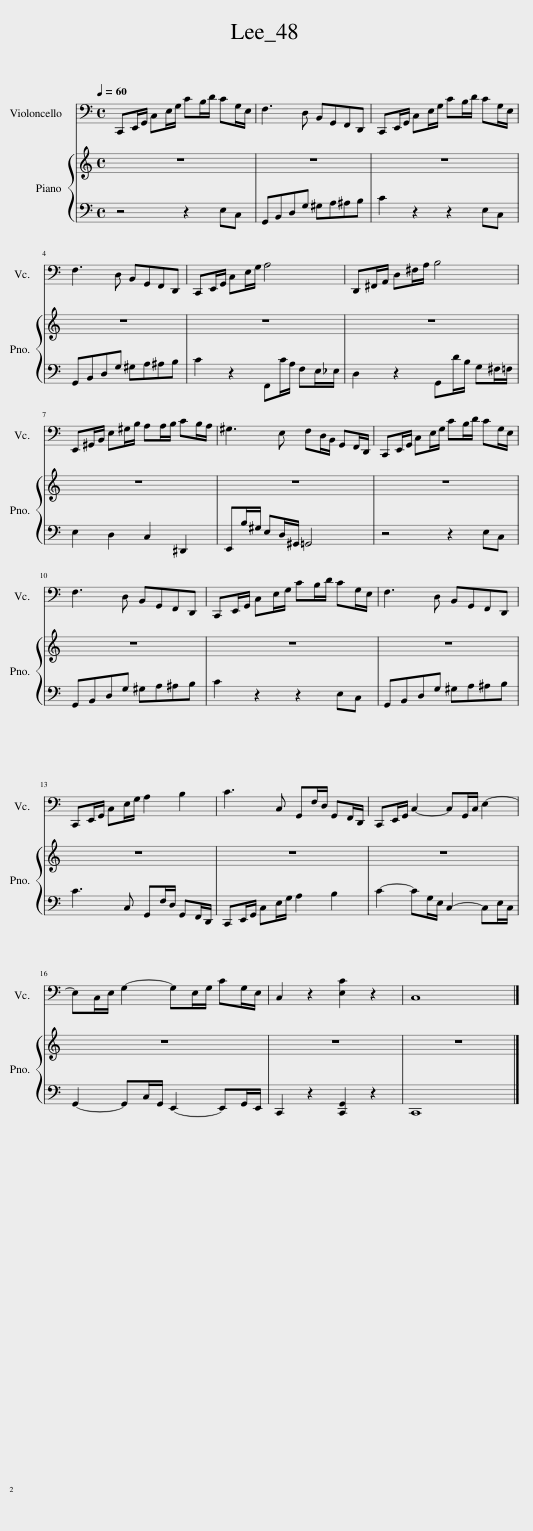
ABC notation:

X:1
%%score 1 2
L:1/8
Q:1/4=60
M:4/4
I:linebreak $
K:C
V:1 bass
V:2 bass
V:1
 C,,E,,/G,,/ C,E,/G,/ CB,/D/ CG,/E,/ | F,3 D, B,,G,,F,,D,, | C,,E,,/G,,/ C,E,/G,/ CB,/D/ CG,/E,/ |$ F,3 D, B,,G,,F,,D,, | C,,E,,/G,,/ C,E,/G,/ A,4 | %5
 D,,^F,,/A,,/ D,^F,/A,/ B,4 |$ E,,^G,,/B,,/ E,^G,/B,/ A,A,/B,/ CB,/A,/ | ^G,3 E, F,D,/B,,/ G,,F,,/D,,/ | C,,E,,/G,,/ C,E,/G,/ CB,/D/ CG,/E,/ |$ F,3 D, B,,G,,F,,D,, | %10
 C,,E,,/G,,/ C,E,/G,/ CB,/D/ CG,/E,/ | F,3 D, B,,G,,F,,D,, |$ C,,E,,/G,,/ C,E,/G,/ A,2 B,2 | C3 C, G,,F,/D,/ G,,F,,/D,,/ | C,,E,,/G,,/ C,2- C,G,,/C,/ E,2- |$ %15
 E,C,/E,/ G,2- G,E,/G,/ CG,/E,/ | C,2 z2 [E,C]2 z2 | C,8 |] %18
V:2
 z4 z2 E,C, | G,,B,,D,G, ^G,A,^A,B, | C2 z2 z2 E,C, |$ G,,B,,D,G, ^G,A,^A,B, | C2 z2 F,,C/A,/ F,E,/_E,/ | %5
 D,2 z2 G,,D/B,/ G,^F,/=F,/ |$ E,2 D,2 C,2 ^D,,2 | E,,B,/^G,/ E,D,/^G,,/ =G,,4 | z4 z2 E,C, |$ G,,B,,D,G, ^G,A,^A,B, | %10
 C2 z2 z2 E,C, | G,,B,,D,G, ^G,A,^A,B, |$ C3 C, G,,F,/D,/ G,,F,,/D,,/ | C,,E,,/G,,/ C,E,/G,/ A,2 B,2 | C2- CG,/E,/ C,2- C,E,/C,/ |$ %15
 G,,2- G,,C,/G,,/ E,,2- E,,G,,/E,,/ | C,,2 z2 [C,,G,,]2 z2 | C,,8 |] %18
